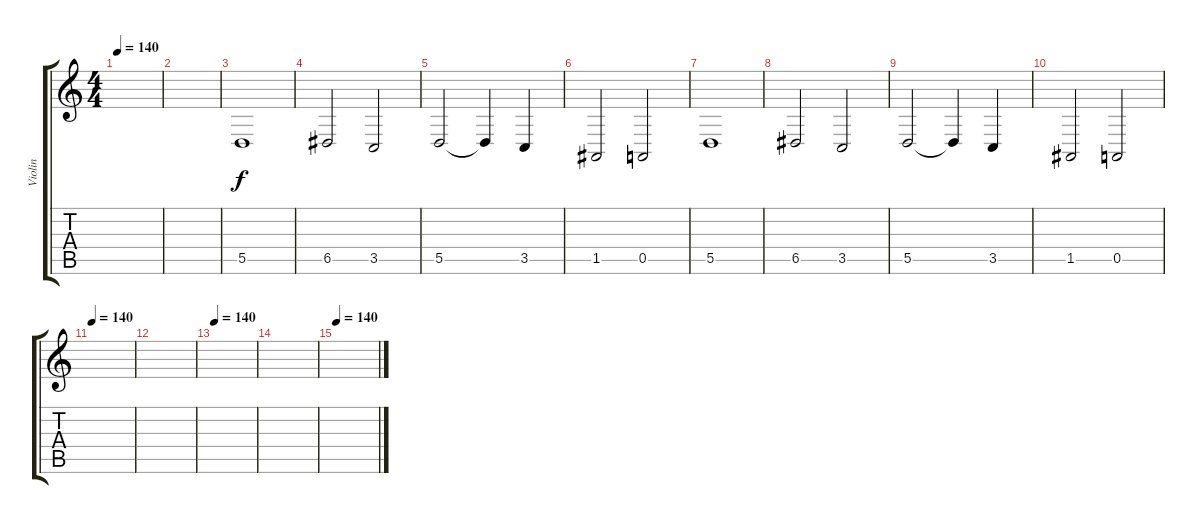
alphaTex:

\track ("Violin" "Violin") {instrument violin}
\staff {score tabs}
\tuning (E4 B3 G3 D3 A2 E2) {hide}
\ts (4 4)
\tempo 140
\tempo 120
\tempo 140
\clef g2
\ks c
|
|
5.5.1 |
6.5.2 3.5.2 |
5.5.2 5.5{t}.4 3.5.4 |
1.5.2 0.5.2 |
5.5.1 |
6.5.2 3.5.2 |
5.5.2 5.5{t}.4 3.5.4 |
1.5.2 0.5.2 |
\tempo 140
|
|
\tempo 140
|
|
\tempo 140
